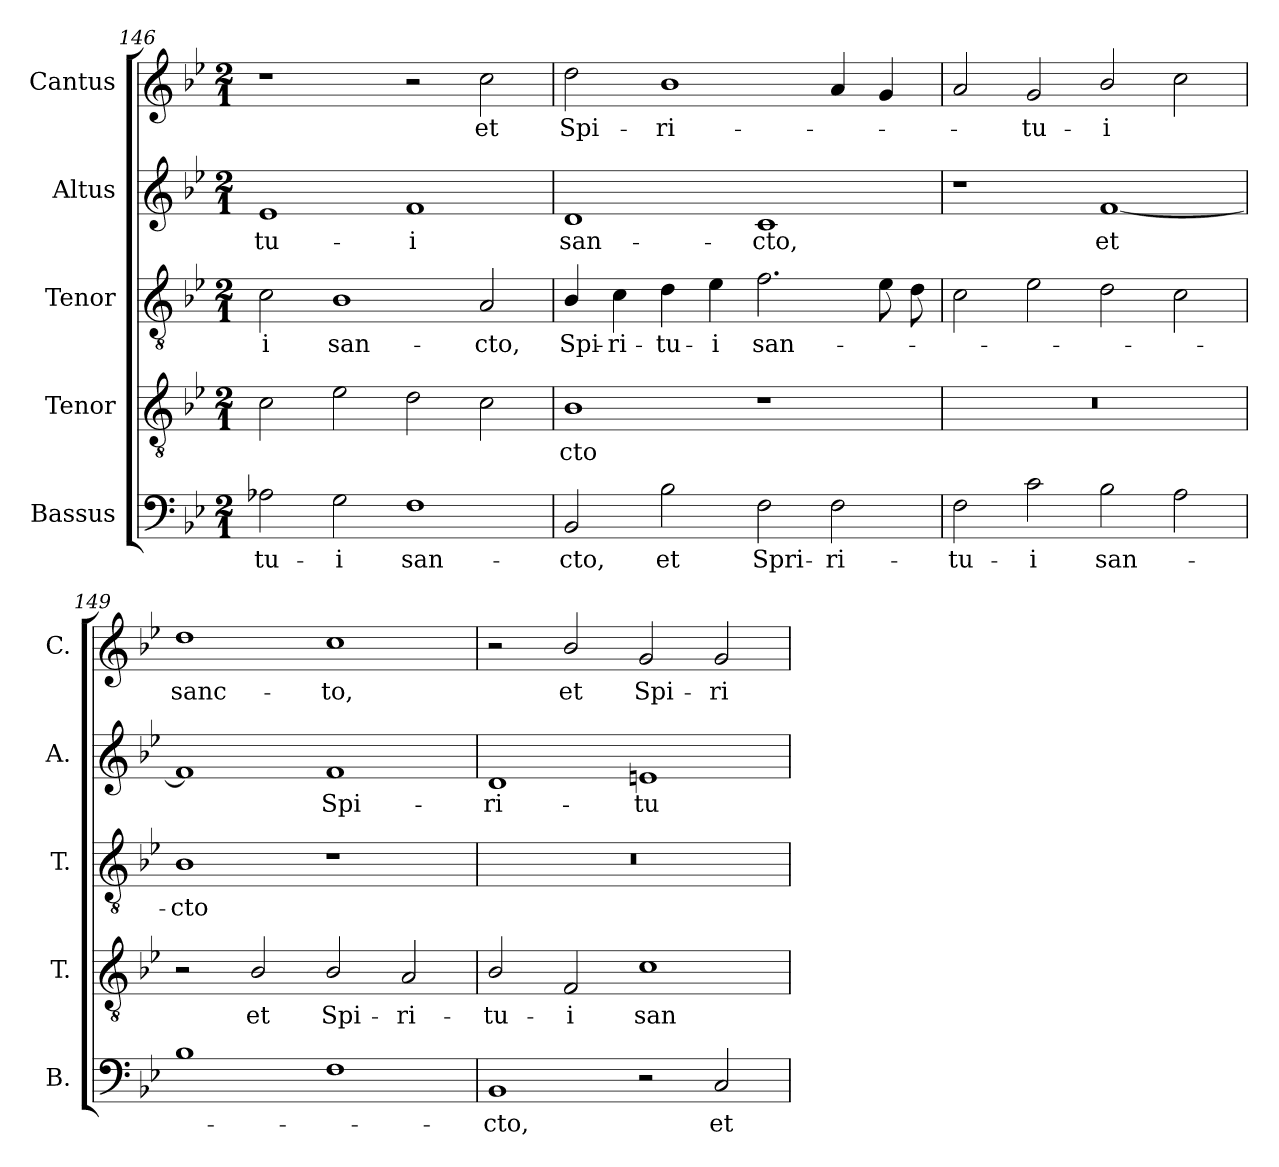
**kern	**text	**kern	**text	**kern	**text	**kern	**text	**kern	**text
*part5	*part5	*part4	*part4	*part3	*part3	*part2	*part2	*part1	*part1
*staff5	*staff5	*staff4	*staff4	*staff3	*staff3	*staff2	*staff2	*staff1	*staff1
*I"Bassus	*	*I"Tenor	*	*I"Tenor	*	*I"Altus	*	*I"Cantus	*
*I'B.	*	*I'T.	*	*I'T.	*	*I'A.	*	*I'C.	*
*clefF4	*	*clefGv2	*	*clefGv2	*	*clefG2	*	*clefG2	*
*	*	*ITrd7c12	*	*ITrd7c12	*	*	*	*	*
*k[b-e-]	*	*k[b-e-]	*	*k[b-e-]	*	*k[b-e-]	*	*k[b-e-]	*
*B-:	*	*B-:	*	*B-:	*	*B-:	*	*B-:	*
*M2/1	*	*M2/1	*	*M2/1	*	*M2/1	*	*M2/1	*
=146	=146	=146	=146	=146	=146	=146	=146	=146	=146
!	!LO:LY:b:color=#000000	!	!	!	!	!	!	!	!
!	!	!	!	!	!LO:LY:b:color=#000000	!	!	!	!
!	!	!	!	!	!	!	!LO:LY:b:color=#000000	!	!
2A-Xi\	-tu-	2Ci\	.	2Ci\	-i	1e-i	-tu-	1r	.
!	!LO:LY:b:color=#000000	!	!	!	!	!	!	!	!
!	!	!	!	!	!LO:LY:b:color=#000000	!	!	!	!
2Gi\	-i	2E-i\	.	1BB-i	san-	.	.	.	.
!	!LO:LY:b:color=#000000	!	!	!	!	!	!	!	!
!	!	!	!	!	!	!	!LO:LY:b:color=#000000	!	!
1Fi	san-	2Di\	.	.	.	1fi	-i	2r	.
!	!	!	!	!	!LO:LY:b:color=#000000	!	!	!	!
!	!	!	!	!	!	!	!	!	!LO:LY:b:color=#000000
.	.	2Ci\	.	2AAi/	-cto,	.	.	2cci\	et
=147	=147	=147	=147	=147	=147	=147	=147	=147	=147
!	!LO:LY:b:color=#000000	!	!	!	!	!	!	!	!
!	!	!	!LO:LY:b:color=#000000	!	!	!	!	!	!
!	!	!	!	!	!LO:LY:b:color=#000000	!	!	!	!
!	!	!	!	!	!	!	!LO:LY:b:color=#000000	!	!
!	!	!	!	!	!	!	!	!	!LO:LY:b:color=#000000
2BB-i/	-cto,	1BB-i	-cto	4BB-i/	Spi-	1di	san-	2ddi\	Spi-
!	!	!	!	!	!LO:LY:b:color=#000000	!	!	!	!
.	.	.	.	4Ci\	-ri-	.	.	.	.
!	!LO:LY:b:color=#000000	!	!	!	!	!	!	!	!
!	!	!	!	!	!LO:LY:b:color=#000000	!	!	!	!
!	!	!	!	!	!	!	!	!	!LO:LY:b:color=#000000
2B-i\	et	.	.	4Di\	-tu-	.	.	1b-i	-ri-
!	!	!	!	!	!LO:LY:b:color=#000000	!	!	!	!
.	.	.	.	4E-i\	-i	.	.	.	.
!	!LO:LY:b:color=#000000	!	!	!	!	!	!	!	!
!	!	!	!	!	!LO:LY:b:color=#000000	!	!	!	!
!	!	!	!	!	!	!	!LO:LY:b:color=#000000	!	!
2Fi\	Spri-	1r	.	2.Fi\	san-	1ci	-cto,	.	.
!	!LO:LY:b:color=#000000	!	!	!	!	!	!	!	!
2Fi\	-ri-	.	.	.	.	.	.	4ai/	.
.	.	.	.	8E-i\	.	.	.	4gi/	.
.	.	.	.	8Di\	.	.	.	.	.
=148	=148	=148	=148	=148	=148	=148	=148	=148	=148
!	!LO:LY:b:color=#000000	!	!	!	!	!	!	!	!
2Fi\	-tu-	0r	.	2Ci\	.	1r	.	2ai/	.
!	!LO:LY:b:color=#000000	!	!	!	!	!	!	!	!
!	!	!	!	!	!	!	!	!	!LO:LY:b:color=#000000
2ci\	-i	.	.	2E-i\	.	.	.	2gi/	-tu-
!	!LO:LY:b:color=#000000	!	!	!	!	!	!	!	!
!	!	!	!	!	!	!	!LO:LY:b:color=#000000	!	!
!	!	!	!	!	!	!	!	!	!LO:LY:b:color=#000000
2B-i\	san-	.	.	2Di\	.	[<1fi	et	2b-i/	-i
2Ai\	.	.	.	2Ci\	.	.	.	2cci\	.
!!LO:LB:g=z
=149	=149	=149	=149	=149	=149	=149	=149	=149	=149
!	!	!	!	!	!LO:LY:b:color=#000000	!	!	!	!
!	!	!	!	!	!	!	!	!	!LO:LY:b:color=#000000
1B-i	.	2r	.	1BB-i	-cto	1fi]	.	1ddi	sanc-
!	!	!	!LO:LY:b:color=#000000	!	!	!	!	!	!
.	.	2BB-i/	et	.	.	.	.	.	.
!	!	!	!LO:LY:b:color=#000000	!	!	!	!	!	!
!	!	!	!	!	!	!	!LO:LY:b:color=#000000	!	!
!	!	!	!	!	!	!	!	!	!LO:LY:b:color=#000000
1Fi	.	2BB-i/	Spi-	1r	.	1fi	Spi-	1cci	-to,
!	!	!	!LO:LY:b:color=#000000	!	!	!	!	!	!
.	.	2AAi/	-ri-	.	.	.	.	.	.
=150	=150	=150	=150	=150	=150	=150	=150	=150	=150
!	!LO:LY:b:color=#000000	!	!	!	!	!	!	!	!
!	!	!	!LO:LY:b:color=#000000	!	!	!	!	!	!
!	!	!	!	!	!	!	!LO:LY:b:color=#000000	!	!
1BB-i	-cto,	2BB-i/	-tu-	0r	.	1di	-ri-	2r	.
!	!	!	!LO:LY:b:color=#000000	!	!	!	!	!	!
!	!	!	!	!	!	!	!	!	!LO:LY:b:color=#000000
.	.	2FFi/	-i	.	.	.	.	2b-i/	et
!	!	!	!LO:LY:b:color=#000000	!	!	!	!	!	!
!	!	!	!	!	!	!	!LO:LY:b:color=#000000	!	!
!	!	!	!	!	!	!	!	!	!LO:LY:b:color=#000000
2r	.	1Ci	san-	.	.	1eni	-tu-	2gi/	Spi-
!	!LO:LY:b:color=#000000	!	!	!	!	!	!	!	!
!	!	!	!	!	!	!	!	!	!LO:LY:b:color=#000000
2Ci/	et	.	.	.	.	.	.	2gi/	-ri-
=	=	=	=	=	=	=	=	=	=
*-	*-	*-	*-	*-	*-	*-	*-	*-	*-
